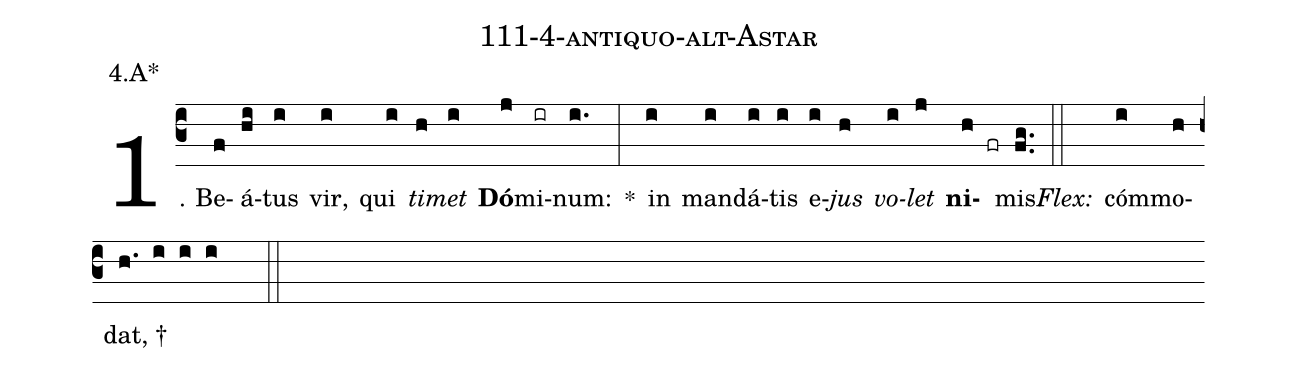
name: 111-4-antiquo-alt-Astar;
annotation: 4.A*;
%%
(c3)1. Be(f)á(hi)tus(i) vir,(i) qui(i) <i>ti</i>(h)<i>met</i>(i) <b>Dó</b>(j)mi(ir)num:(i.) *(:) in(i) man(i)dá(i)tis(i) e(i)<i>jus</i>(h) <i>vo</i>(i)<i>let</i>(j) <b>ni</b>(h fr)mis.(fg..) (::)
<i>Flex:</i>()  cóm(i)mo(h)dat, †(h. i i i  ::)
